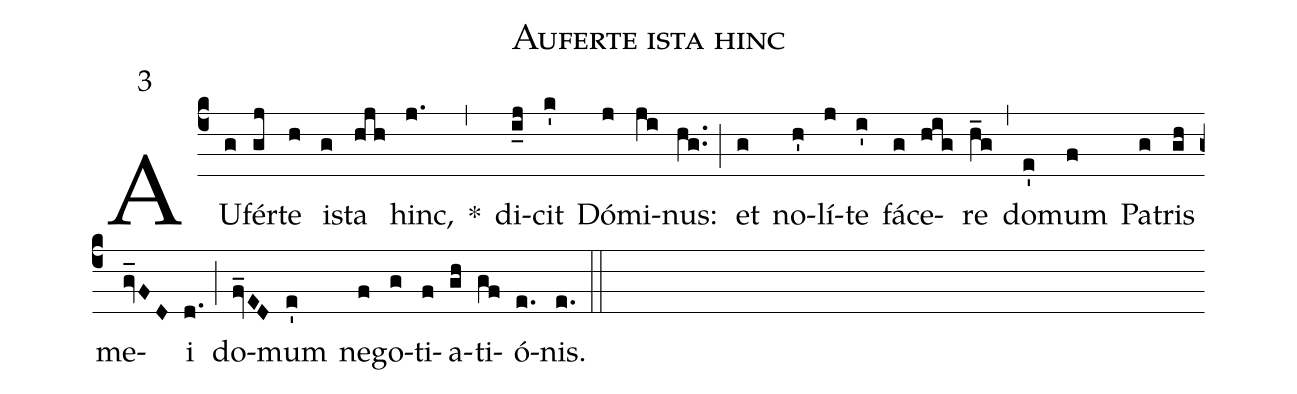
name:Auferte ista hinc;
mode:3;
annotation:3;
office-part:Antiphonae;
%%
(c4) AU(g)fér(gj)te(h) i(g)sta(hjh) hinc,(j.) *(,) di(i_j)cit(k') Dó(j)mi(ji)nus:(hg..) (;) et(g) no(h')lí(j)te(i') fá(g)ce(hig)re(h_g) (,) do(e')mum(f) Pa(g)tris(gh) me(gv_FD)i(d.) (;) do(fv_ED)mum(e') ne(f)go(g)ti(f)a(gh)ti(gf)ó(e.)nis.(e.) (::)
